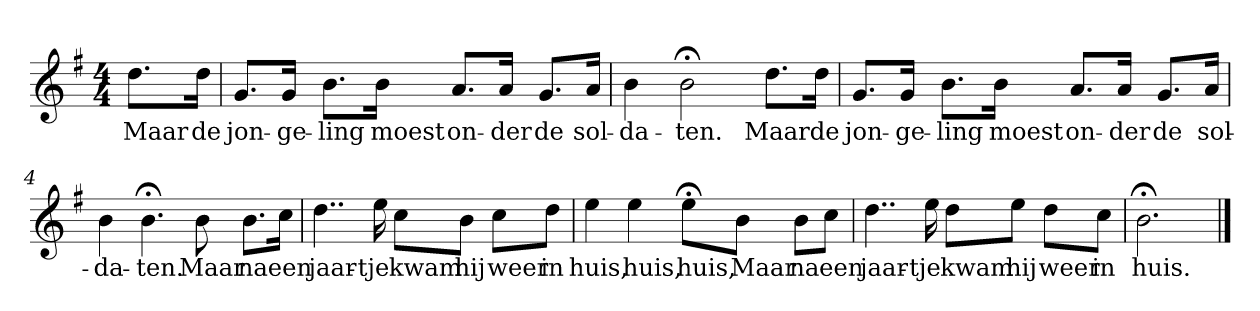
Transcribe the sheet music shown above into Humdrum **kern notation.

**kern	**text
*part1	*part1
*staff1	*staff1
*k[f#]	*
*G:	*
*M4/4	*
*MM120	*
=	=
8.ddL	Maar
16ddJk	de
=1	=1
8.gL	jon-
16gJk	-ge-
8.bL	-ling
16bJk	moest
8.aL	on-
16aJk	-der
8.gL	de
16aJk	sol-
=2	=2
4b	-da-
2b;<	-ten.
8.ddL	Maar
16ddJk	de
=3	=3
8.gL	jon-
16gJk	-ge-
8.bL	-ling
16bJk	moest
8.aL	on-
16aJk	-der
8.gL	de
16aJk	sol-
=4	=4
4b	-da-
4.b;<	-ten.
8b	Maar
8.bL	na
16ccJk	een
=5	=5
4..dd	jaar-
16ee	-tje
8ccL	kwam
8bJ	hij
8ccL	weer
8ddJ	in
=6	=6
4ee	huis,
4ee	huis,
8ee;<L	huis,
8bJ	Maar
8bL	na
8ccJ	een
=7	=7
4..dd	jaar-
16ee	-tje
8ddL	kwam
8eeJ	hij
8ddL	weer
8ccJ	in
=8	=8
2.b;<	huis.
==	==
*-	*-
